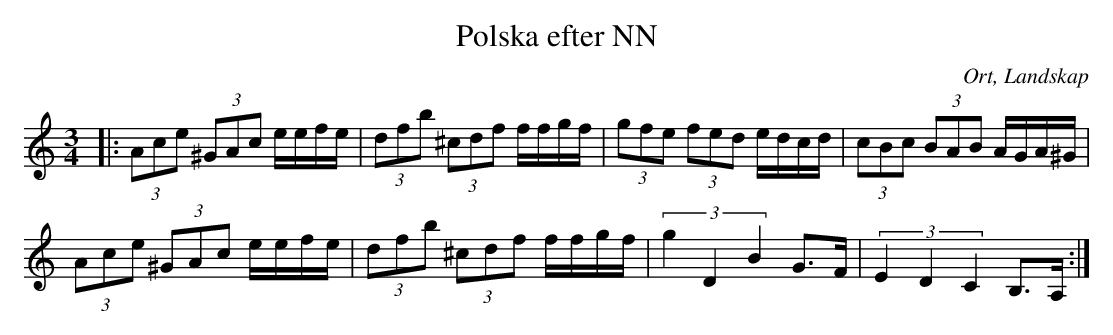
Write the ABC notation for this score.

X:1
T:Polska efter NN
O:Ort, Landskap
M:3/4
L:1/8
M:3/4
K:C
|: (3 Ace (3^GAc e/e/f/e/| (3 dfb (3^cdf f/f/g/f/|(3gfe (3fed e/d/c/d/|(3cBc (3BAB A/G/A/^G/|
(3Ace (3^GAc e/e/f/e/| (3 dfb (3^cdf f/f/g/f/|(3:2:3 g2 D2 B2 G>F|(3:2:3 E2 D2 C2 B,>A,:|
